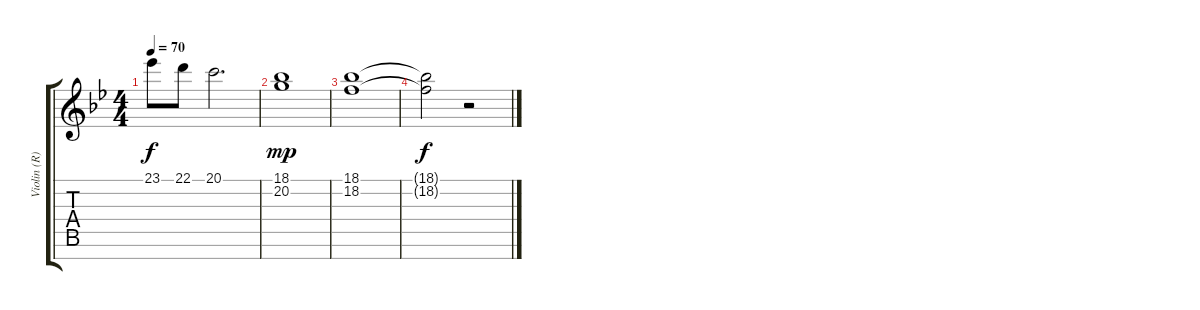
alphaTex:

\track ("Violin (R)" "Violin (R)") {instrument violin}
\staff {score tabs}
\tuning (E4 B3 G3 D3 A2 E2 B1) {hide}
\ts (4 4)
\tempo 70
\clef g2
\ks bb
23.1{t}.8{dy f} 22.1.8 20.1.2{d} |
(18.1 20.2).1{dy mp} |
(18.1 18.2).1 |
(18.1{t} 18.2{t}).2{dy f} r.2
